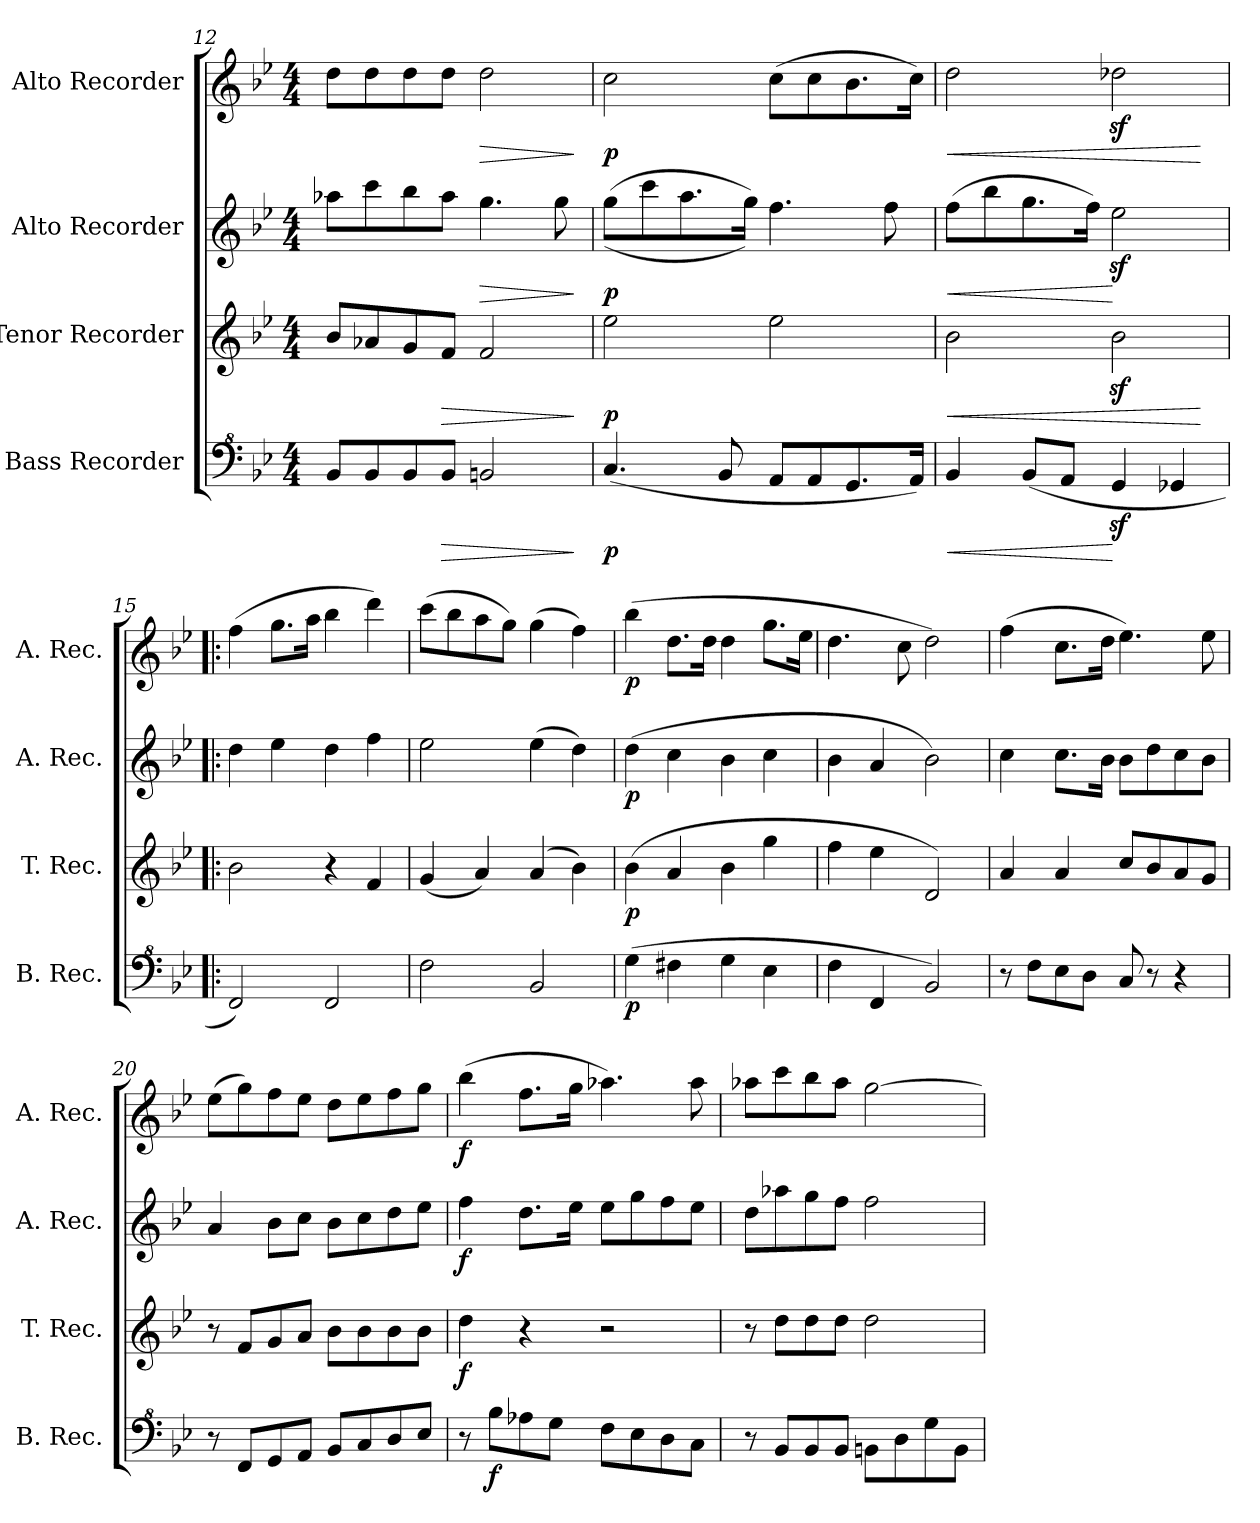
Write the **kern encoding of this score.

**kern	**dynam	**kern	**dynam	**kern	**dynam	**kern	**dynam
*part4	*part4	*part3	*part3	*part2	*part2	*part1	*part1
*staff4	*staff4	*staff3	*staff3	*staff2	*staff2	*staff1	*staff1
*I"Bass Recorder	*	*I"Tenor Recorder	*	*I"Alto Recorder	*	*I"Alto Recorder	*
*I'B. Rec.	*	*I'T. Rec.	*	*I'A. Rec.	*	*I'A. Rec.	*
*clefF^4	*	*clefG2	*	*clefG2	*	*clefG2	*
*k[b-e-]	*	*k[b-e-]	*	*k[b-e-]	*	*k[b-e-]	*
*M4/4	*	*M4/4	*	*M4/4	*	*M4/4	*
=12	=12	=12	=12	=12	=12	=12	=12
8B-/L	.	8b-/L	.	8aa-X\L	.	8dd\L	.
8B-/	.	8a-X/	.	8ccc\	.	8dd\	.
8B-/	.	8g/	.	8bb-\	.	8dd\	.
!	!LO:HP:b	!	!LO:HP:b	!	!	!	!
8B-/J	>	8f/J	>	8aa-\J	.	8dd\J	.
!	!	!	!	!	!LO:HP:b	!	!LO:HP:b
2Bn/	.	2f/	.	4.gg\	>	2dd\	>
.	.	.	.	8gg\	.	.	.
.	]	.	]	.	]	.	]
!!LO:LB:g=z
=13	=13	=13	=13	=13	=13	=13	=13
!	!LO:DY:b	!	!LO:DY:b	!	!LO:DY:b	!	!LO:DY:b
(<4.c/	p	2ee-\	p	(<(<8gg\L	p	2cc\	p
.	.	.	.	8ccc\	.	.	.
.	.	.	.	8.aa\	.	.	.
8B-/	.	.	.	.	.	.	.
.	.	.	.	16gg\Jk))	.	.	.
8A/L	.	2ee-\	.	4.ff\	.	(>8cc\L	.
8A/	.	.	.	.	.	8cc\	.
8.G/	.	.	.	.	.	8.b-\	.
.	.	.	.	8ff\	.	.	.
16A/Jk)	.	.	.	.	.	16cc\Jk)	.
=14	=14	=14	=14	=14	=14	=14	=14
!	!LO:HP:b	!	!LO:HP:b	!	!LO:HP:b	!	!LO:HP:b
4B-/	<	2b-\	<	(<8ff\L	<	2dd\	<
.	.	.	.	8bb-\	.	.	.
(<8B-/L	.	.	.	8.gg\	.	.	.
8A/J	.	.	.	.	.	.	.
.	.	.	.	16ff\Jk)	.	.	.
4Gz</	[	2b-z<\	.	2ee-z<\	[	2dd-Xz<\	.
4G-X/	.	.	.	.	.	.	.
.	.	.	[	.	.	.	[
=15!|:	=15!|:	=15!|:	=15!|:	=15!|:	=15!|:	=15!|:	=15!|:
2F/)	.	2b-\	.	4dd\	.	(<4ff\	.
.	.	.	.	4ee-\	.	8.gg\L	.
.	.	.	.	.	.	16aa\Jk	.
2F/	.	4r	.	4dd\	.	4bb-\	.
.	.	4f/	.	4ff\	.	4ddd\)	.
=16	=16	=16	=16	=16	=16	=16	=16
2f\	.	(<4g/	.	2ee-\	.	(<8ccc\L	.
.	.	.	.	.	.	8bb-\	.
.	.	4a/)	.	.	.	8aa\	.
.	.	.	.	.	.	8gg\J)	.
2B-/	.	(<4a/	.	(>4ee-\	.	(<4gg\	.
.	.	4b-\)	.	4dd\)	.	4ff\)	.
=17	=17	=17	=17	=17	=17	=17	=17
!	!LO:DY:b	!	!LO:DY:b	!	!LO:DY:b	!	!LO:DY:b
(>4g\	p	(<4b-\	p	(>4dd\	p	(<4bb-\	p
4f#X\	.	4a/	.	4cc\	.	8.dd\L	.
.	.	.	.	.	.	16dd\Jk	.
4g\	.	4b-\	.	4b-\	.	4dd\	.
4e-\	.	4gg\	.	4cc\	.	8.gg\L	.
.	.	.	.	.	.	16ee-\Jk	.
=18	=18	=18	=18	=18	=18	=18	=18
4f\	.	4ff\	.	4b-\	.	4.dd\	.
4F/	.	4ee-\	.	4a/	.	.	.
.	.	.	.	.	.	8cc\	.
2B-/)	.	2d/)	.	2b-\)	.	2dd\)	.
!!LO:PB:g=z
=19	=19	=19	=19	=19	=19	=19	=19
8r	.	4a/	.	4cc\	.	(<4ff\	.
8f\L	.	.	.	.	.	.	.
8e-\	.	4a/	.	8.cc\L	.	8.cc\L	.
8d\J	.	.	.	.	.	.	.
.	.	.	.	16b-\Jk	.	16dd\Jk	.
8c/	.	8cc/L	.	8b-\L	.	4.ee-\)	.
8r	.	8b-/	.	8dd\	.	.	.
4r	.	8a/	.	8cc\	.	.	.
.	.	8g/J	.	8b-\J	.	8ee-\	.
=20	=20	=20	=20	=20	=20	=20	=20
8r	.	8r	.	4a/	.	(<8ee-\L	.
8F/L	.	8f/L	.	.	.	8gg\)	.
8G/	.	8g/	.	8b-\L	.	8ff\	.
8A/J	.	8a/J	.	8cc\J	.	8ee-\J	.
8B-/L	.	8b-\L	.	8b-\L	.	8dd\L	.
8c/	.	8b-\	.	8cc\	.	8ee-\	.
8d/	.	8b-\	.	8dd\	.	8ff\	.
8e-/J	.	8b-\J	.	8ee-\J	.	8gg\J	.
=21	=21	=21	=21	=21	=21	=21	=21
!	!	!	!LO:DY:b	!	!LO:DY:b	!	!LO:DY:b
8r	.	4dd\	f	4ff\	f	(<4bb-\	f
!	!LO:DY:b	!	!	!	!	!	!
8b-\L	f	.	.	.	.	.	.
8a-X\	.	4r	.	8.dd\L	.	8.ff\L	.
8g\J	.	.	.	.	.	.	.
.	.	.	.	16ee-\Jk	.	16gg\Jk	.
8f\L	.	2r	.	8ee-\L	.	4.aa-X\)	.
8e-\	.	.	.	8gg\	.	.	.
8d\	.	.	.	8ff\	.	.	.
8c\J	.	.	.	8ee-\J	.	8aa-\	.
=22	=22	=22	=22	=22	=22	=22	=22
8r	.	8r	.	8dd\L	.	8aa-X\L	.
8B-/L	.	8dd\L	.	8aa-X\	.	8ccc\	.
8B-/	.	8dd\	.	8gg\	.	8bb-\	.
8B-/J	.	8dd\J	.	8ff\J	.	8aa-\J	.
8Bn\L	.	2dd\	.	2ff\	.	[2gg\	.
8d\	.	.	.	.	.	.	.
8g\	.	.	.	.	.	.	.
8B\J	.	.	.	.	.	.	.
=	=	=	=	=	=	=	=
*-	*-	*-	*-	*-	*-	*-	*-
